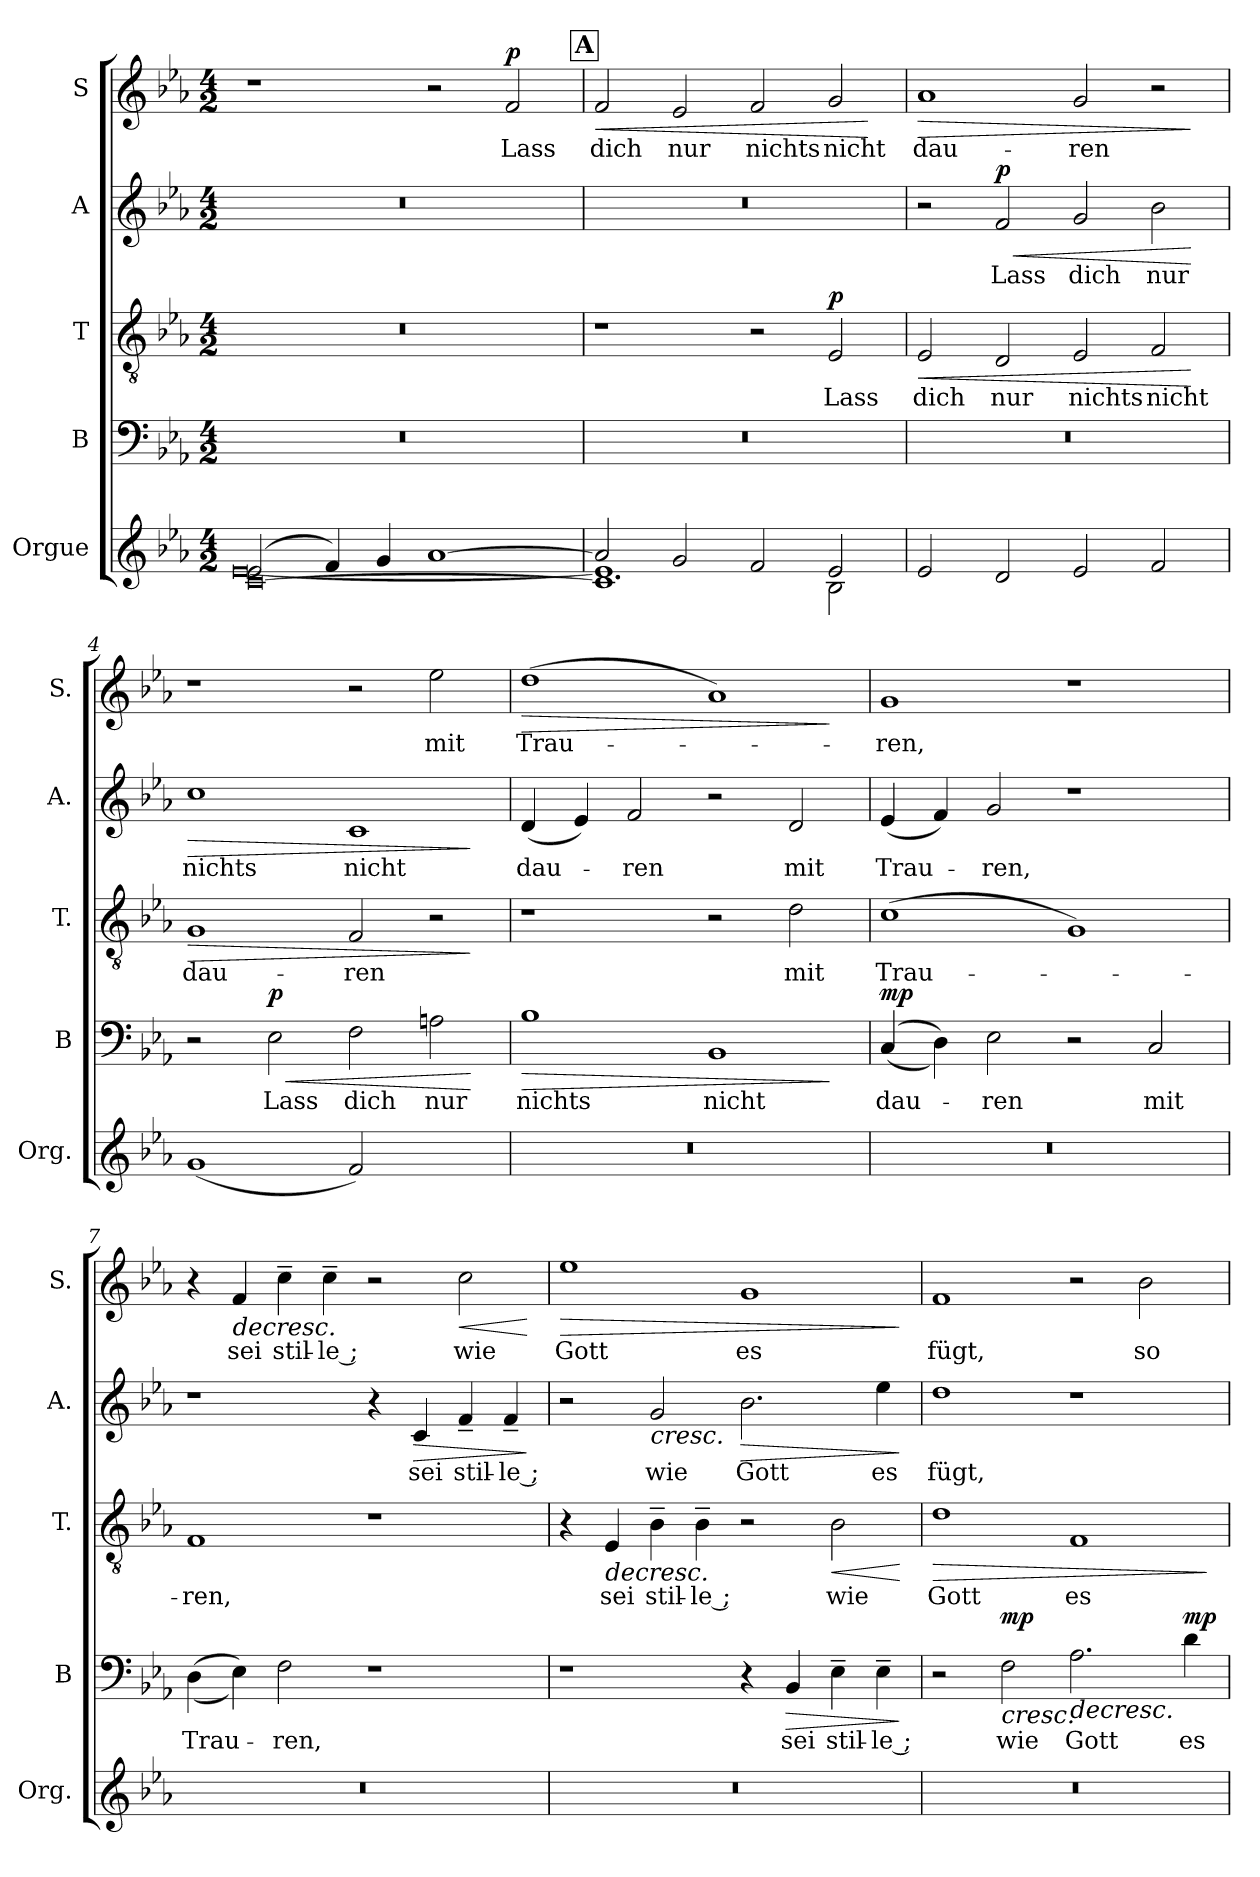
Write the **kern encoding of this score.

**kern	**kern	**text	**dynam	**kern	**text	**dynam	**kern	**text	**dynam	**kern	**text	**dynam
*part5	*part4	*part4	*part4	*part3	*part3	*part3	*part2	*part2	*part2	*part1	*part1	*part1
*staff5	*staff4	*staff4	*staff4	*staff3	*staff3	*staff3	*staff2	*staff2	*staff2	*staff1	*staff1	*staff1
*I"Orgue	*I"B	*	*	*I"T	*	*	*I"A	*	*	*I"S	*	*
*I'Org.	*I'B	*	*	*I'T.	*	*	*I'A.	*	*	*I'S.	*	*
*clefG2	*clefF4	*	*	*clefGv2	*	*	*clefG2	*	*	*clefG2	*	*
*k[b-e-a-]	*k[b-e-a-]	*	*	*k[b-e-a-]	*	*	*k[b-e-a-]	*	*	*k[b-e-a-]	*	*
*M4/2	*M4/2	*	*	*M4/2	*	*	*M4/2	*	*	*M4/2	*	*
=1	=1	=1	=1	=1	=1	=1	=1	=1	=1	=1	=1	=1
*^	*	*	*	*	*	*	*	*	*	*	*	*
*	*^	*	*	*	*	*	*	*	*	*	*	*	*
(>2e-/	[0e-	[0c	0r	.	.	0r	.	.	0r	.	.	1r	.	.
4f/)	.	.	.	.	.	.	.	.	.	.	.	.	.	.
4g/	.	.	.	.	.	.	.	.	.	.	.	.	.	.
[1a-	.	.	.	.	.	.	.	.	.	.	.	2r	.	.
!	!	!	!	!	!	!	!	!	!	!	!	!	!LO:LY:b	!LO:DY:a
.	.	.	.	.	.	.	.	.	.	.	.	2f/	Lass	p
!!LO:REH:place=s1:a:B:fs=18:t=A
=2	=2	=2	=2	=2	=2	=2	=2	=2	=2	=2	=2	=2	=2	=2
!	!	!	!	!	!	!	!	!	!	!	!	!	!LO:LY:b	!LO:HP:b
2a-/]	1.e-]	1.c]	0r	.	.	1r	.	.	0r	.	.	2f/	dich	<
!	!	!	!	!	!	!	!	!	!	!	!	!	!LO:LY:b	!
2g/	.	.	.	.	.	.	.	.	.	.	.	2e-/	nur	.
*	*	*	*	*	*	*	*	*	*	*	*	*MM120	*	*
!	!	!	!	!	!	!	!	!	!	!	!	!	!LO:LY:b	!
2f/	.	.	.	.	.	2r	.	.	.	.	.	2f/	nichts	.
!	!	!	!	!	!	!	!LO:LY:b	!LO:DY:a	!	!	!	!	!LO:LY:b	!
2e-/	2B-\	2ryy	.	.	.	2E-/	Lass	p	.	.	.	2g/	nicht	.
*v	*v	*v	*	*	*	*	*	*	*	*	*	*	*	*
.	.	.	.	.	.	.	.	.	.	.	.	[
=3	=3	=3	=3	=3	=3	=3	=3	=3	=3	=3	=3	=3
!	!	!	!	!	!LO:LY:b	!LO:HP:b	!	!	!	!	!LO:LY:b	!LO:HP:b
2e-/	0r	.	.	2E-/	dich	<	2r	.	.	1a-	dau-	>
!	!	!	!	!	!LO:LY:b	!	!	!LO:LY:b	!LO:HP:b	!	!	!
!	!	!	!	!	!	!	!	!	!LO:DY:n=1:a	!	!	!
2d/	.	.	.	2D/	nur	.	2f/	Lass	< p	.	.	.
!	!	!	!	!	!LO:LY:b	!	!	!LO:LY:b	!	!	!LO:LY:b	!
2e-/	.	.	.	2E-/	nichts	.	2g/	dich	.	2g/	-ren	.
!	!	!	!	!	!LO:LY:b	!	!	!LO:LY:b	!	!	!	!
2f/	.	.	.	2F/	nicht	.	2b-\	nur	.	2r	.	.
.	.	.	.	.	.	[	.	.	[	.	.	]
=4	=4	=4	=4	=4	=4	=4	=4	=4	=4	=4	=4	=4
*^	*	*	*	*	*	*	*	*	*	*	*	*
!	!	!	!	!	!	!LO:LY:b	!LO:HP:b	!	!LO:LY:b	!LO:HP:b	!	!	!
(<1g	1ryy	2r	.	.	1G	dau-	>	1cc	nichts	>	1r	.	.
!	!	!	!LO:LY:b	!LO:HP:b	!	!	!	!	!	!	!	!	!
!	!	!	!	!LO:DY:n=1:a	!	!	!	!	!	!	!	!	!
.	.	2E-\	Lass	< p	.	.	.	.	.	.	.	.	.
!	!	!	!LO:LY:b	!	!	!LO:LY:b	!	!	!LO:LY:b	!	!	!	!
2f/)	2ryy	2F\	dich	.	2F/	-ren	.	1c	nicht	.	2r	.	.
!	!	!	!LO:LY:b	!	!	!	!	!	!	!	!	!LO:LY:b	!
2ryy	2ryy	2An\	nur	.	2r	.	.	.	.	.	2ee-\	mit	.
*v	*v	*	*	*	*	*	*	*	*	*	*	*	*
.	.	.	[	.	.	]	.	.	]	.	.	.
!!LO:LB:g=z
=5	=5	=5	=5	=5	=5	=5	=5	=5	=5	=5	=5	=5
!	!	!LO:LY:b	!LO:HP:b	!	!	!	!	!LO:LY:b	!	!	!LO:LY:b	!LO:HP:b
0r	1B-	nichts	>	1r	.	.	(<4d/	-dau-	.	(>1dd	Trau -	>
.	.	.	.	.	.	.	4e-/)	.	.	.	.	.
!	!	!	!	!	!	!	!	!LO:LY:b	!	!	!	!
.	.	.	.	.	.	.	2f/	-ren	.	.	.	.
!	!	!LO:LY:b	!	!	!	!	!	!	!	!	!	!
.	1BB-	nicht	.	2r	.	.	2r	.	.	1a-)	.	.
!	!	!	!	!	!LO:LY:b	!	!	!LO:LY:b	!	!	!	!
.	.	.	.	2d\	mit	.	2d/	mit	.	.	.	.
.	.	.	]	.	.	.	.	.	.	.	.	]
=6	=6	=6	=6	=6	=6	=6	=6	=6	=6	=6	=6	=6
!	!	!LO:LY:b	!LO:DY:b	!	!LO:LY:b	!	!	!LO:LY:b	!	!	!LO:LY:b	!
0r	(>(>4C/	dau-	mp	(>1c	Trau -	.	(<4e-/	Trau-	.	1g	ren,	.
.	4D\))	.	.	.	.	.	4f/)	.	.	.	.	.
!	!	!LO:LY:b	!	!	!	!	!	!LO:LY:b	!	!	!	!
.	2E-\	-ren	.	.	.	.	2g/	-ren,	.	.	.	.
.	2r	.	.	1G)	.	.	1r	.	.	1r	.	.
!	!	!LO:LY:b	!	!	!	!	!	!	!	!	!	!
.	2C/	mit	.	.	.	.	.	.	.	.	.	.
=7	=7	=7	=7	=7	=7	=7	=7	=7	=7	=7	=7	=7
!	!	!LO:LY:b	!	!	!LO:LY:b	!	!	!	!	!	!	!
0r	(>(>4D\	Trau-	.	1F	ren,	.	1r	.	.	4r	.	.
!	!	!	!	!	!	!	!	!	!	!	!LO:LY:b	!LO:HP:b
.	4E-\))	.	.	.	.	.	.	.	.	4f/	sei	>
!	!	!LO:LY:b	!	!	!	!	!	!	!	!	!LO:LY:b	!
.	2F\	-ren,	.	.	.	.	.	.	.	4cc~\	stil-	.
!	!	!	!	!	!	!	!	!	!	!	!LO:LY:b	!
.	.	.	.	.	.	.	.	.	.	4cc~\	-le ;	.
.	1r	.	.	1r	.	.	4r	.	.	2r	.	.
!	!	!	!	!	!	!	!	!LO:LY:b	!LO:HP:b	!	!	!
.	.	.	.	.	.	.	4c/	sei	>	.	.	.
!	!	!	!	!	!	!	!	!LO:LY:b	!	!	!LO:LY:b	!LO:HP:b
.	.	.	.	.	.	.	4f~/	stil-	.	2cc\	wie	<
!	!	!	!	!	!	!	!	!LO:LY:b	!	!	!	!
.	.	.	.	.	.	.	4f~/	-le ;	.	.	.	.
.	.	.	.	.	.	.	.	.	]	.	.	] [
=8	=8	=8	=8	=8	=8	=8	=8	=8	=8	=8	=8	=8
!	!	!	!	!	!	!	!	!	!	!	!LO:LY:b	!LO:HP:b
0r	1r	.	.	4r	.	.	2r	.	.	1ee-	Gott	>
!	!	!	!	!	!LO:LY:b	!LO:HP:b	!	!	!	!	!	!
.	.	.	.	4E-/	sei	>	.	.	.	.	.	.
!	!	!	!	!	!LO:LY:b	!	!	!LO:LY:b	!LO:HP:b	!	!	!
.	.	.	.	4B-~\	stil-	.	2g/	wie	<	.	.	.
!	!	!	!	!	!LO:LY:b	!	!	!	!	!	!	!
.	.	.	.	4B-~\	-le ;	.	.	.	.	.	.	.
!	!	!	!	!	!	!	!	!LO:LY:b	!LO:HP:b	!	!LO:LY:b	!
.	4r	.	.	2r	.	.	2.b-\	Gott	>	1g	es	.
!	!	!LO:LY:b	!LO:HP:b	!	!	!	!	!	!	!	!	!
.	4BB-/	sei	>	.	.	.	.	.	.	.	.	.
!	!	!LO:LY:b	!	!	!LO:LY:b	!LO:HP:b	!	!	!	!	!	!
.	4E-~\	stil-	.	2B-\	wie	<	.	.	.	.	.	.
!	!	!LO:LY:b	!	!	!	!	!	!LO:LY:b	!	!	!	!
.	4E-~\	-le ;	.	.	.	.	4ee-\	es	.	.	.	.
.	.	.	]	.	.	] [	.	.	[ ]	.	.	]
!!LO:PB:g=z
=9	=9	=9	=9	=9	=9	=9	=9	=9	=9	=9	=9	=9
!	!	!	!	!	!LO:LY:b	!LO:HP:b	!	!LO:LY:b	!	!	!LO:LY:b	!
0r	2r	.	.	1d	Gott	>	1dd	fügt,	.	1f	fügt,	.
!	!	!LO:LY:b	!LO:HP:b	!	!	!	!	!	!	!	!	!
!	!	!	!LO:DY:n=1:b	!	!	!	!	!	!	!	!	!
.	2F\	wie	< mp	.	.	.	.	.	.	.	.	.
!	!	!LO:LY:b	!LO:HP:b	!	!LO:LY:b	!	!	!	!	!	!	!
.	2.A-\	Gott	>	1F	es	.	1r	.	.	2r	.	.
!	!	!	!	!	!	!	!	!	!	!	!LO:LY:b	!
.	.	.	.	.	.	.	.	.	.	2b-\	so	.
!	!	!LO:LY:b	!LO:DY:n=2:b	!	!	!	!	!	!	!	!	!
.	4d\	es	mp	.	.	.	.	.	.	.	.	.
.	.	.	[ ]	.	.	]	.	.	.	.	.	.
=	=	=	=	=	=	=	=	=	=	=	=	=
*-	*-	*-	*-	*-	*-	*-	*-	*-	*-	*-	*-	*-
